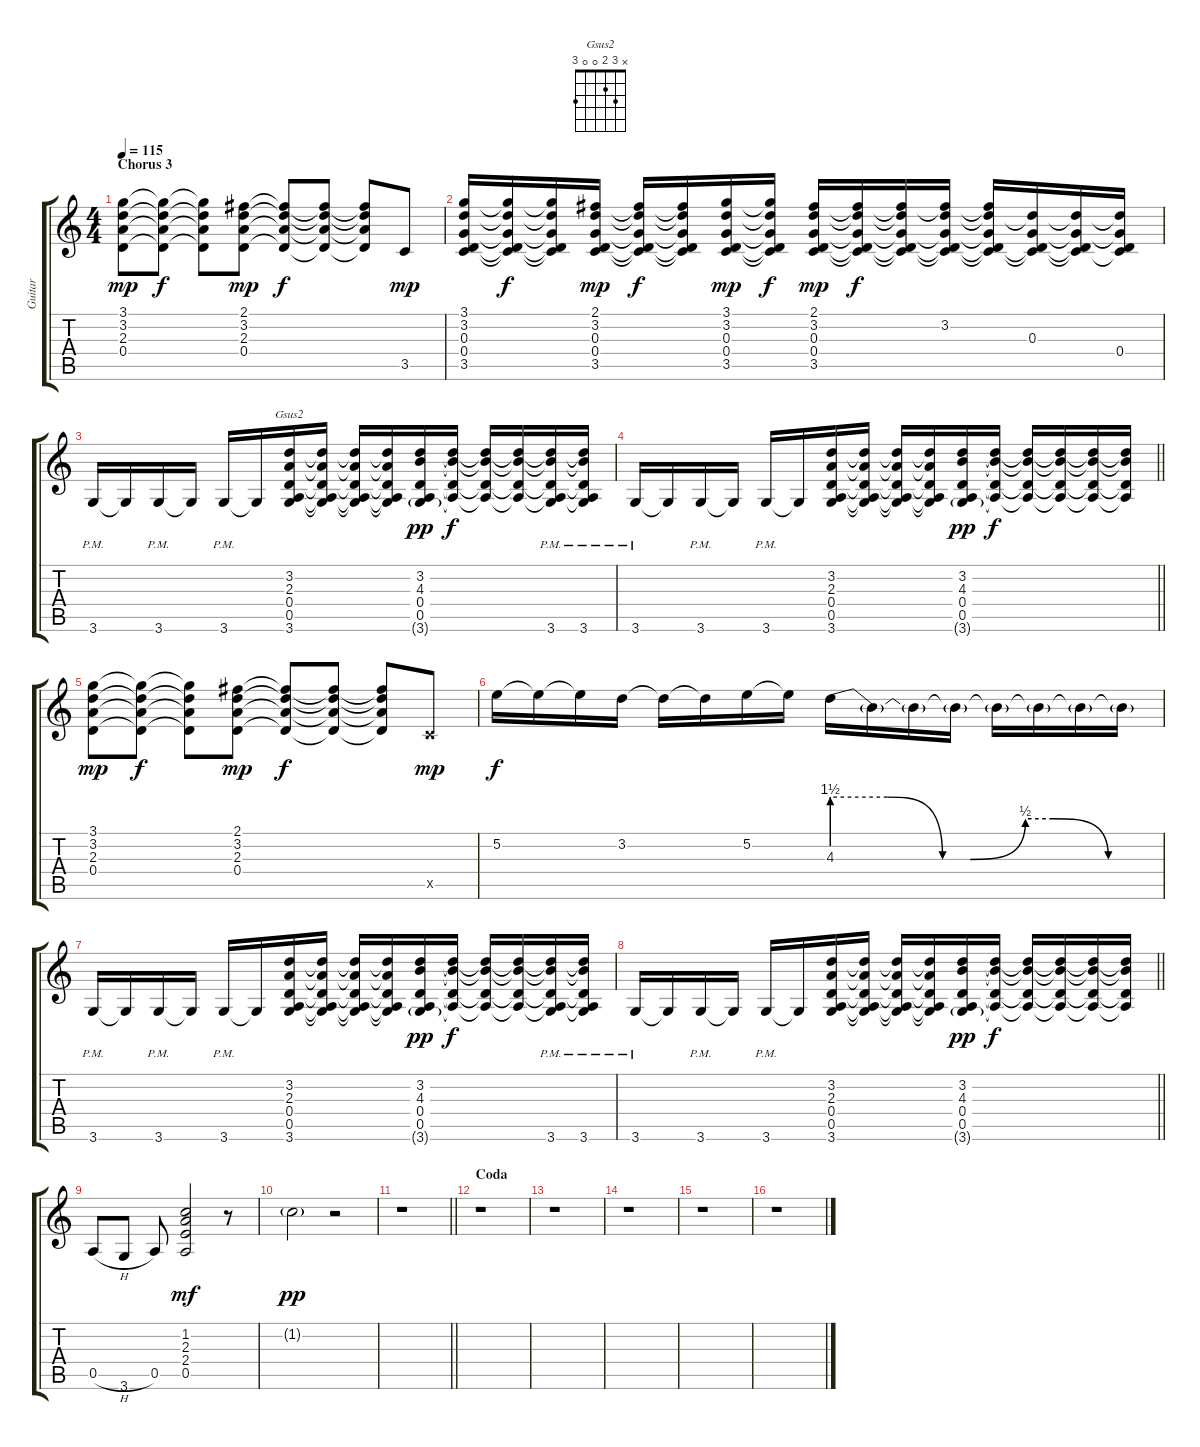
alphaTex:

\track ("Guitar" "Guitar") {instrument distortionguitar}
\staff {score tabs}
\tuning (E4 B3 G3 D3 A2 E2) {hide}
\chord ("Gsus2" x 3 2 0 0 3)
\ts (4 4)
\section ("" "Chorus 3")
\tempo 115
\clef g2
\ks c
(3.1 3.2 2.3 0.4).8{dy mp} (3.1{t} 3.2{t} 2.3{t} 0.4{t}).8{dy f} (3.1{t} 3.2{t} 2.3{t} 0.4{t}).8 (2.1 3.2 2.3 0.4).8{dy mp} (2.1{t} 3.2{t} 2.3{t} 0.4{t}).8{dy f} (2.1{t} 3.2{t} 2.3{t} 0.4{t}).8 (2.1{t} 3.2{t} 2.3{t} 0.4{t}).8 3.5.8{dy mp} |
(3.1 3.2 0.3 0.4 3.5).16 (3.1{t} 3.2{t} 0.3{t} 0.4{t} 3.5{t}).16{dy f} (3.1{t} 3.2{t} 0.3{t} 0.4{t} 3.5{t}).16 (2.1 3.2 0.3 0.4 3.5).16{dy mp} (2.1{t} 3.2{t} 0.3{t} 0.4{t} 3.5{t}).16{dy f} (2.1{t} 3.2{t} 0.3{t} 0.4{t} 3.5{t}).16 (3.1 3.2 0.3 0.4 3.5).16{dy mp} (3.1{t} 3.2{t} 0.3{t} 0.4{t} 3.5{t}).16{dy f} (2.1 3.2 0.3 0.4 3.5).16{dy mp} (2.1{t} 3.2{t} 0.3{t} 0.4{t} 3.5{t}).16{dy f} (2.1{t} 3.2{t} 0.3{t} 0.4{t} 3.5{t}).16 (2.1{t} 3.2 0.3{t} 0.4{t} 3.5{t}).16 (2.1{t} 3.2{t} 0.3{t} 0.4{t} 3.5{t}).16 (3.2{t} 0.3 0.4{t} 3.5{t}).16 (3.2{t} 0.3{t} 0.4{t} 3.5{t}).16 (3.2{t} 0.3{t} 0.4 3.5{t}).16 |
3.6{pm}.16 3.6{t}.16 3.6{pm}.16 3.6{t}.16 3.6{pm}.16 3.6{t}.16 (3.2 2.3 0.4 0.5 3.6).16{ch "Gsus2"} (3.2{t} 2.3{t} 0.4{t} 0.5{t} 3.6{t}).16 (3.2{t} 2.3{t} 0.4{t} 0.5{t} 3.6{t}).16 (3.2{t} 2.3{t} 0.4{t} 0.5{t} 3.6{t}).16 (3.2 4.3 0.4 0.5 3.6{g}).16{dy pp} (3.2{t} 4.3{t} 0.4{t} 0.5{t}).16{dy f} (3.2{t} 4.3{t} 0.4{t} 0.5{t}).16 (3.2{t} 4.3{t} 0.4{t} 0.5{t}).16 (3.2{t} 4.3{t} 0.4{t} 0.5{t} 3.6{pm}).16 (3.2{t} 4.3{t} 0.4{t} 0.5{t} 3.6{pm}).16 |
\barLineRight lightlight
3.6{pm}.16 3.6{t}.16 3.6{pm}.16 3.6{t}.16 3.6{pm}.16 3.6{t}.16 (3.2 2.3 0.4 0.5 3.6).16 (3.2{t} 2.3{t} 0.4{t} 0.5{t} 3.6{t}).16 (3.2{t} 2.3{t} 0.4{t} 0.5{t} 3.6{t}).16 (3.2{t} 2.3{t} 0.4{t} 0.5{t} 3.6{t}).16 (3.2 4.3 0.4 0.5 3.6{g}).16{dy pp} (3.2{t} 4.3{t} 0.4{t} 0.5{t}).16{dy f} (3.2{t} 4.3{t} 0.4{t} 0.5{t}).16 (3.2{t} 4.3{t} 0.4{t} 0.5{t}).16 (3.2{t} 4.3{t} 0.4{t} 0.5{t}).16 (3.2{t} 4.3{t} 0.4{t} 0.5{t}).16 |
(3.1 3.2 2.3 0.4).8{dy mp} (3.1{t} 3.2{t} 2.3{t} 0.4{t}).8{dy f} (3.1{t} 3.2{t} 2.3{t} 0.4{t}).8 (2.1 3.2 2.3 0.4).8{dy mp} (2.1{t} 3.2{t} 2.3{t} 0.4{t}).8{dy f} (2.1{t} 3.2{t} 2.3{t} 0.4{t}).8 (2.1{t} 3.2{t} 2.3{t} 0.4{t}).8 3.5{x}.8{dy mp} |
5.2.16{dy f} 5.2{t}.16 5.2{t}.16 3.2.16 3.2{t}.16 3.2{t}.16 5.2.16 5.2{t}.16 4.3{be (custom 0 6 10 6 20 0 25 0 35 2 40 2 50 0 60 0)}.16 4.3{t}.16 4.3{t}.16 4.3{t}.16 4.3{t}.16 4.3{t}.16 4.3{t}.16 4.3{t}.16 |
3.6{pm}.16 3.6{t}.16 3.6{pm}.16 3.6{t}.16 3.6{pm}.16 3.6{t}.16 (3.2 2.3 0.4 0.5 3.6).16 (3.2{t} 2.3{t} 0.4{t} 0.5{t} 3.6{t}).16 (3.2{t} 2.3{t} 0.4{t} 0.5{t} 3.6{t}).16 (3.2{t} 2.3{t} 0.4{t} 0.5{t} 3.6{t}).16 (3.2 4.3 0.4 0.5 3.6{g}).16{dy pp} (3.2{t} 4.3{t} 0.4{t} 0.5{t}).16{dy f} (3.2{t} 4.3{t} 0.4{t} 0.5{t}).16 (3.2{t} 4.3{t} 0.4{t} 0.5{t}).16 (3.2{t} 4.3{t} 0.4{t} 0.5{t} 3.6{pm}).16 (3.2{t} 4.3{t} 0.4{t} 0.5{t} 3.6{pm}).16 |
\barLineRight lightlight
3.6{pm}.16 3.6{t}.16 3.6{pm}.16 3.6{t}.16 3.6{pm}.16 3.6{t}.16 (3.2 2.3 0.4 0.5 3.6).16 (3.2{t} 2.3{t} 0.4{t} 0.5{t} 3.6{t}).16 (3.2{t} 2.3{t} 0.4{t} 0.5{t} 3.6{t}).16 (3.2{t} 2.3{t} 0.4{t} 0.5{t} 3.6{t}).16 (3.2 4.3 0.4 0.5 3.6{g}).16{dy pp} (3.2{t} 4.3{t} 0.4{t} 0.5{t}).16{dy f} (3.2{t} 4.3{t} 0.4{t} 0.5{t}).16 (3.2{t} 4.3{t} 0.4{t} 0.5{t}).16 (3.2{t} 4.3{t} 0.4{t} 0.5{t}).16 (3.2{t} 4.3{t} 0.4{t} 0.5{t}).16 |
0.5{h}.8 3.6.8 0.5.8 (1.2 2.3 2.4 0.5).2{dy mf} r.8 |
1.2{g}.2{dy pp} r.2 |
\barLineRight lightlight
r.1 |
\section ("" "Coda")
r.1 |
r.1 |
r.1 |
r.1 |
r.1
